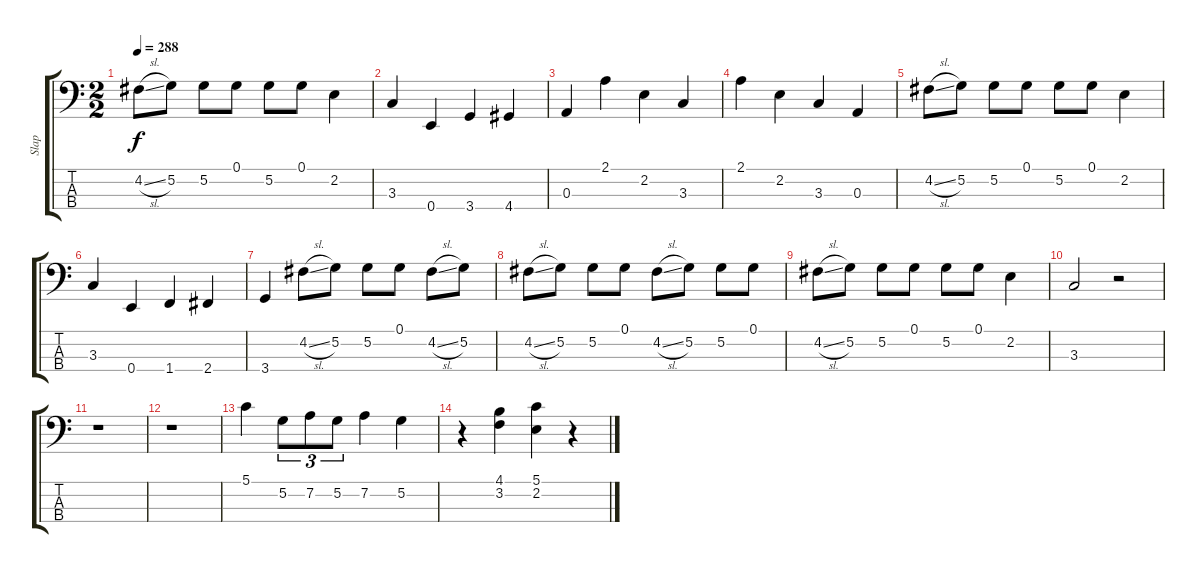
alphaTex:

\track ("Slap" "Slap") {instrument slapbass1}
\staff {score tabs}
\tuning (G2 D2 A1 E1) {hide}
\ts (2 2)
\tempo 288
\clef f4
\ks c
4.2{sl}.8{dy f} 5.2.8 5.2.8 0.1.8 5.2.8 0.1.8 2.2.4 |
3.3.4 0.4.4 3.4.4 4.4.4 |
0.3.4 2.1.4 2.2.4 3.3.4 |
2.1.4 2.2.4 3.3.4 0.3.4 |
4.2{sl}.8 5.2.8 5.2.8 0.1.8 5.2.8 0.1.8 2.2.4 |
3.3.4 0.4.4 1.4.4 2.4.4 |
3.4.4 4.2{sl}.8 5.2.8 5.2.8 0.1.8 4.2{sl}.8 5.2.8 |
4.2{sl}.8 5.2.8 5.2.8 0.1.8 4.2{sl}.8 5.2.8 5.2.8 0.1.8 |
4.2{sl}.8 5.2.8 5.2.8 0.1.8 5.2.8 0.1.8 2.2.4 |
3.3.2 r.2 |
r.1 |
r.1 |
5.1.4 5.2.8{tu (3 2)} 7.2.8{tu (3 2)} 5.2.8{tu (3 2)} 7.2.4 5.2.4 |
r.4 (4.1 3.2).4 (5.1 2.2).4 r.4
